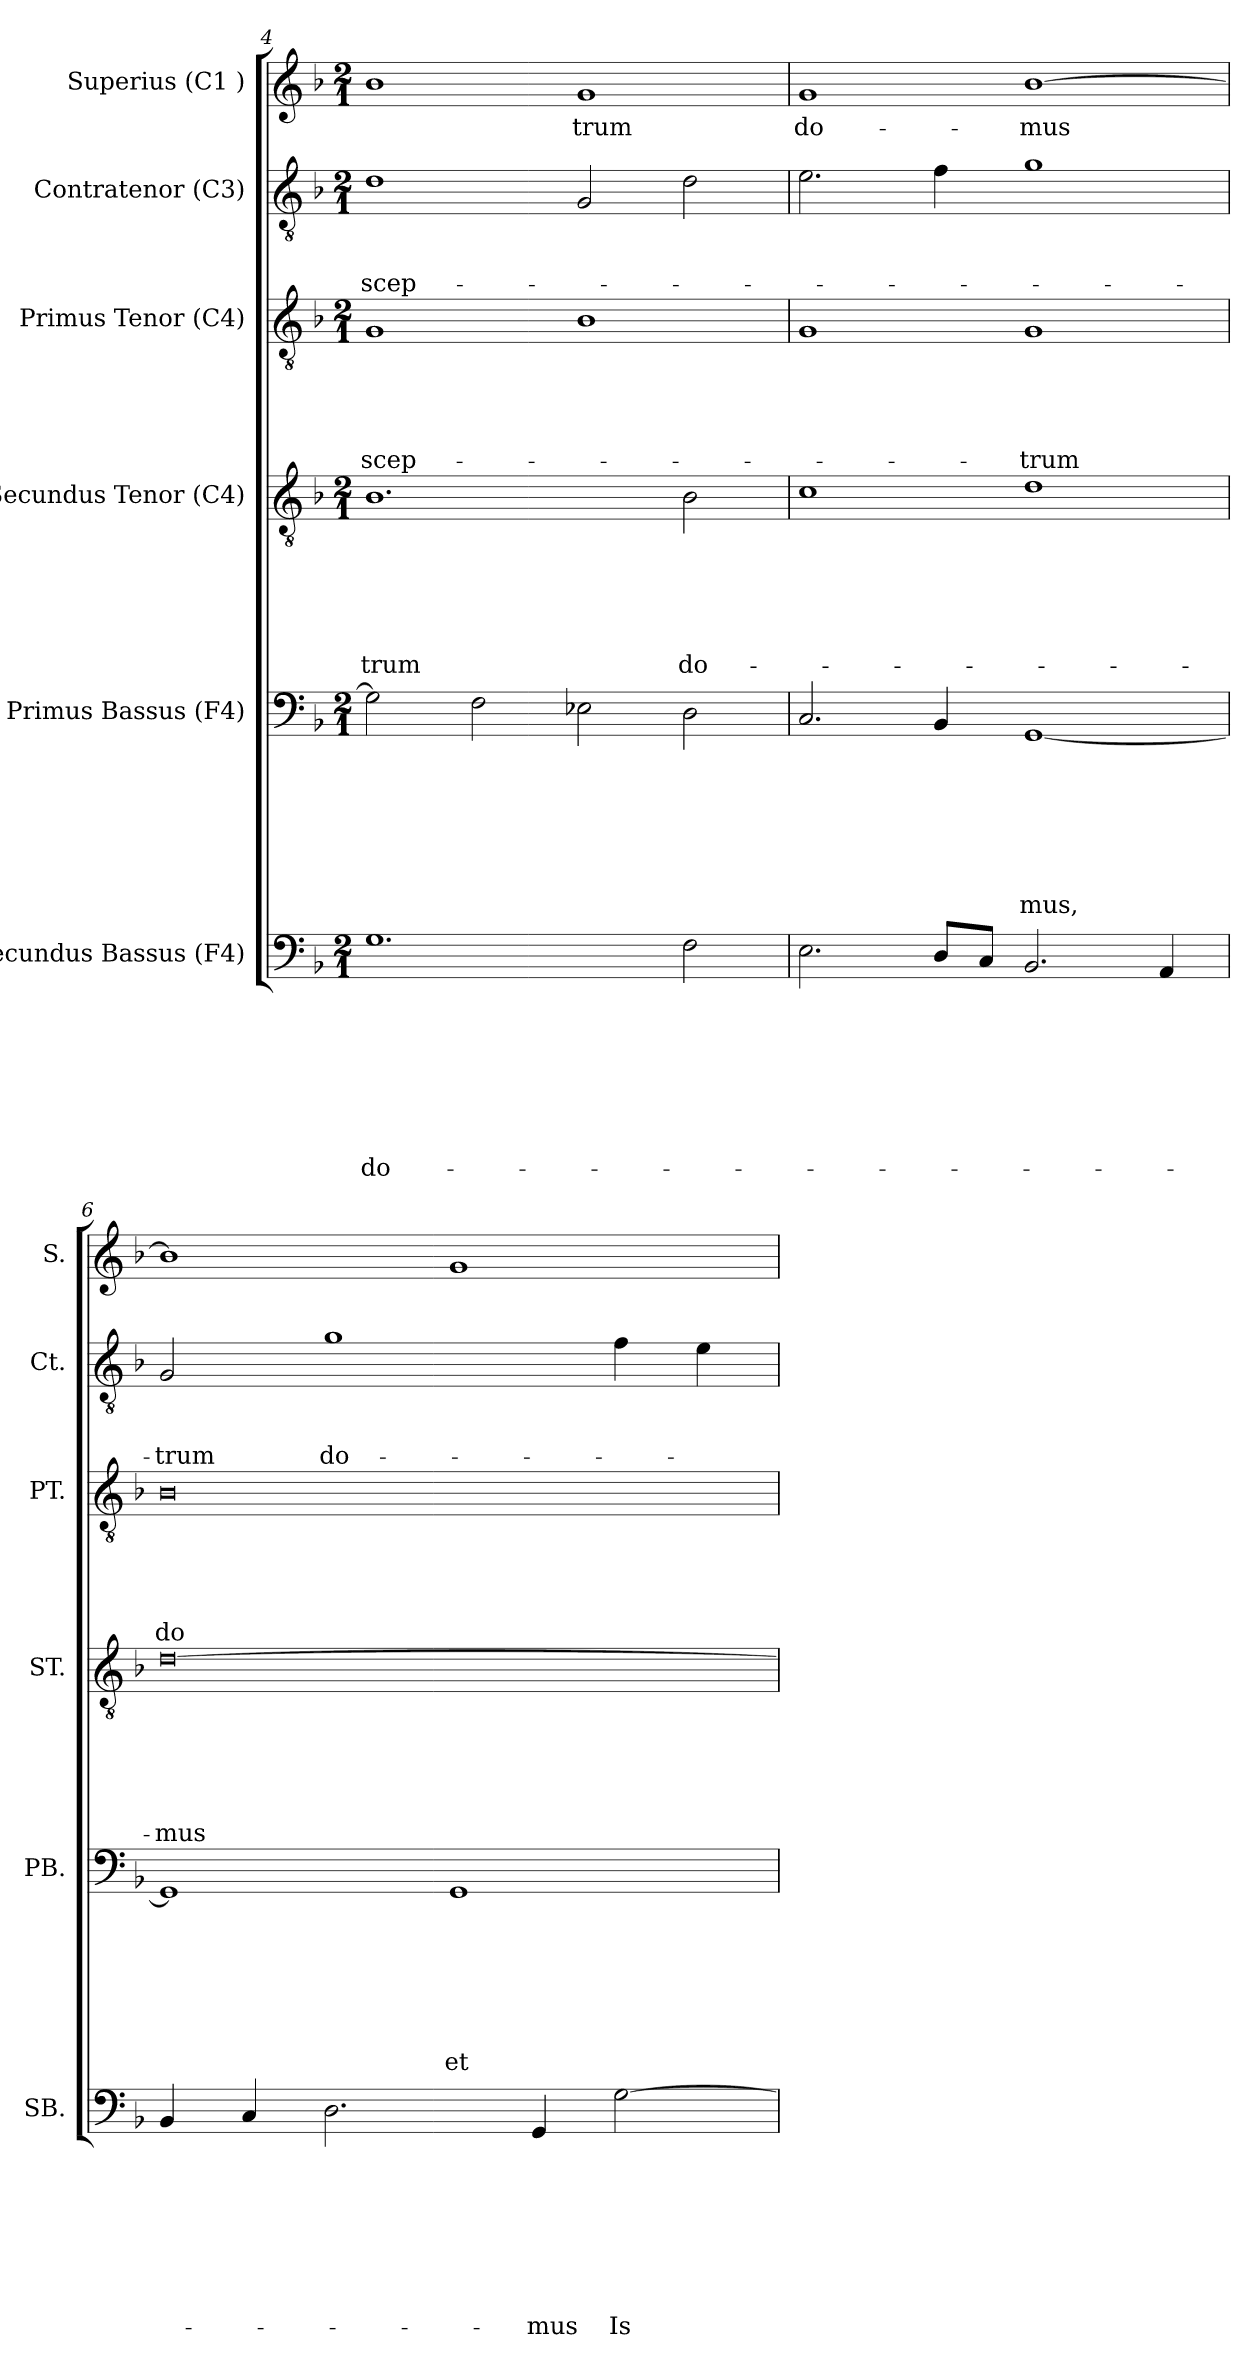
**kern	**text	**text	**text	**text	**text	**text	**text	**text	**kern	**text	**text	**text	**text	**text	**text	**text	**kern	**text	**text	**text	**text	**text	**text	**kern	**text	**text	**text	**text	**text	**kern	**text	**text	**text	**kern	**text
*part6	*part6	*part6	*part6	*part6	*part6	*part6	*part6	*part6	*part5	*part5	*part5	*part5	*part5	*part5	*part5	*part5	*part4	*part4	*part4	*part4	*part4	*part4	*part4	*part3	*part3	*part3	*part3	*part3	*part3	*part2	*part2	*part2	*part2	*part1	*part1
*staff6	*staff6	*staff6	*staff6	*staff6	*staff6	*staff6	*staff6	*staff6	*staff5	*staff5	*staff5	*staff5	*staff5	*staff5	*staff5	*staff5	*staff4	*staff4	*staff4	*staff4	*staff4	*staff4	*staff4	*staff3	*staff3	*staff3	*staff3	*staff3	*staff3	*staff2	*staff2	*staff2	*staff2	*staff1	*staff1
*I"Secundus Bassus (F4)	*	*	*	*	*	*	*	*	*I"Primus Bassus (F4)	*	*	*	*	*	*	*	*I"Secundus Tenor (C4)	*	*	*	*	*	*	*I"Primus Tenor (C4)	*	*	*	*	*	*I"Contratenor (C3)	*	*	*	*I"Superius (C1 )	*
*I'SB.	*	*	*	*	*	*	*	*	*I'PB.	*	*	*	*	*	*	*	*I'ST.	*	*	*	*	*	*	*I'PT.	*	*	*	*	*	*I'Ct.	*	*	*	*I'S.	*
!!LO:LB:g=z
*clefF4	*	*	*	*	*	*	*	*	*clefF4	*	*	*	*	*	*	*	*clefGv2	*	*	*	*	*	*	*clefGv2	*	*	*	*	*	*clefGv2	*	*	*	*clefG2	*
*k[b-]	*	*	*	*	*	*	*	*	*k[b-]	*	*	*	*	*	*	*	*k[b-]	*	*	*	*	*	*	*k[b-]	*	*	*	*	*	*k[b-]	*	*	*	*k[b-]	*
*F:	*	*	*	*	*	*	*	*	*F:	*	*	*	*	*	*	*	*F:	*	*	*	*	*	*	*F:	*	*	*	*	*	*F:	*	*	*	*F:	*
*M2/1	*	*	*	*	*	*	*	*	*M2/1	*	*	*	*	*	*	*	*M2/1	*	*	*	*	*	*	*M2/1	*	*	*	*	*	*M2/1	*	*	*	*M2/1	*
=4	=4	=4	=4	=4	=4	=4	=4	=4	=4	=4	=4	=4	=4	=4	=4	=4	=4	=4	=4	=4	=4	=4	=4	=4	=4	=4	=4	=4	=4	=4	=4	=4	=4	=4	=4
!	!	!	!	!	!	!	!	!LO:LY:b	!	!	!	!	!	!	!	!	!	!	!	!	!	!	!LO:LY:b	!	!	!	!	!	!LO:LY:b	!	!	!	!LO:LY:b	!	!
1.G	.	.	.	.	.	.	.	do-	2G\]	.	.	.	.	.	.	.	1.B-	.	.	.	.	.	-trum	1G	.	.	.	.	scep-	1d	.	.	scep-	1b-	.
.	.	.	.	.	.	.	.	.	2F\	.	.	.	.	.	.	.	.	.	.	.	.	.	.	.	.	.	.	.	.	.	.	.	.	.	.
!	!	!	!	!	!	!	!	!	!	!	!	!	!	!	!	!	!	!	!	!	!	!	!	!	!	!	!	!	!	!	!	!	!	!	!LO:LY:b
.	.	.	.	.	.	.	.	.	2E-\	.	.	.	.	.	.	.	.	.	.	.	.	.	.	1B-	.	.	.	.	.	2G/	.	.	.	1g	-trum
!	!	!	!	!	!	!	!	!	!	!	!	!	!	!	!	!	!	!	!	!	!	!	!LO:LY:b	!	!	!	!	!	!	!	!	!	!	!	!
2F\	.	.	.	.	.	.	.	.	2D\	.	.	.	.	.	.	.	2B-\	.	.	.	.	.	do-	.	.	.	.	.	.	2d\	.	.	.	.	.
=5	=5	=5	=5	=5	=5	=5	=5	=5	=5	=5	=5	=5	=5	=5	=5	=5	=5	=5	=5	=5	=5	=5	=5	=5	=5	=5	=5	=5	=5	=5	=5	=5	=5	=5	=5
!	!	!	!	!	!	!	!	!	!	!	!	!	!	!	!	!	!	!	!	!	!	!	!	!	!	!	!	!	!	!	!	!	!	!	!LO:LY:b
2.E\	.	.	.	.	.	.	.	.	2.C/	.	.	.	.	.	.	.	1c	.	.	.	.	.	.	1G	.	.	.	.	.	2.e\	.	.	.	1g	do-
8D/L	.	.	.	.	.	.	.	.	4BB-/	.	.	.	.	.	.	.	.	.	.	.	.	.	.	.	.	.	.	.	.	4f\	.	.	.	.	.
8C/J	.	.	.	.	.	.	.	.	.	.	.	.	.	.	.	.	.	.	.	.	.	.	.	.	.	.	.	.	.	.	.	.	.	.	.
!	!	!	!	!	!	!	!	!	!	!	!	!	!	!	!	!LO:LY:b	!	!	!	!	!	!	!	!	!	!	!	!	!LO:LY:b	!	!	!	!	!	!LO:LY:b
2.BB-/	.	.	.	.	.	.	.	.	[<1GG	.	.	.	.	.	.	-mus,	1d	.	.	.	.	.	.	1G	.	.	.	.	-trum	1g	.	.	.	[>1b-	-mus
4AA/	.	.	.	.	.	.	.	.	.	.	.	.	.	.	.	.	.	.	.	.	.	.	.	.	.	.	.	.	.	.	.	.	.	.	.
=6	=6	=6	=6	=6	=6	=6	=6	=6	=6	=6	=6	=6	=6	=6	=6	=6	=6	=6	=6	=6	=6	=6	=6	=6	=6	=6	=6	=6	=6	=6	=6	=6	=6	=6	=6
!	!	!	!	!	!	!	!	!	!	!	!	!	!	!	!	!	!	!	!	!	!	!	!LO:LY:b	!	!	!	!	!	!LO:LY:b	!	!	!	!LO:LY:b	!	!
4BB-/	.	.	.	.	.	.	.	.	1GG]	.	.	.	.	.	.	.	[>0d	.	.	.	.	.	-mus	0B-	.	.	.	.	do-	2G/	.	.	-trum	1b-]	.
4C/	.	.	.	.	.	.	.	.	.	.	.	.	.	.	.	.	.	.	.	.	.	.	.	.	.	.	.	.	.	.	.	.	.	.	.
!	!	!	!	!	!	!	!	!	!	!	!	!	!	!	!	!	!	!	!	!	!	!	!	!	!	!	!	!	!	!	!	!	!LO:LY:b	!	!
2.D\	.	.	.	.	.	.	.	.	.	.	.	.	.	.	.	.	.	.	.	.	.	.	.	.	.	.	.	.	.	1g	.	.	do-	.	.
!	!	!	!	!	!	!	!	!	!	!	!	!	!	!	!	!LO:LY:b	!	!	!	!	!	!	!	!	!	!	!	!	!	!	!	!	!	!	!
.	.	.	.	.	.	.	.	.	1GG	.	.	.	.	.	.	et	.	.	.	.	.	.	.	.	.	.	.	.	.	.	.	.	.	1g	.
!	!	!	!	!	!	!	!	!LO:LY:b	!	!	!	!	!	!	!	!	!	!	!	!	!	!	!	!	!	!	!	!	!	!	!	!	!	!	!
4GG/	.	.	.	.	.	.	.	-mus	.	.	.	.	.	.	.	.	.	.	.	.	.	.	.	.	.	.	.	.	.	.	.	.	.	.	.
!	!	!	!	!	!	!	!	!LO:LY:b	!	!	!	!	!	!	!	!	!	!	!	!	!	!	!	!	!	!	!	!	!	!	!	!	!	!	!
[>2G\	.	.	.	.	.	.	.	Is-	.	.	.	.	.	.	.	.	.	.	.	.	.	.	.	.	.	.	.	.	.	4f\	.	.	.	.	.
.	.	.	.	.	.	.	.	.	.	.	.	.	.	.	.	.	.	.	.	.	.	.	.	.	.	.	.	.	.	4e\	.	.	.	.	.
=	=	=	=	=	=	=	=	=	=	=	=	=	=	=	=	=	=	=	=	=	=	=	=	=	=	=	=	=	=	=	=	=	=	=	=
*-	*-	*-	*-	*-	*-	*-	*-	*-	*-	*-	*-	*-	*-	*-	*-	*-	*-	*-	*-	*-	*-	*-	*-	*-	*-	*-	*-	*-	*-	*-	*-	*-	*-	*-	*-
